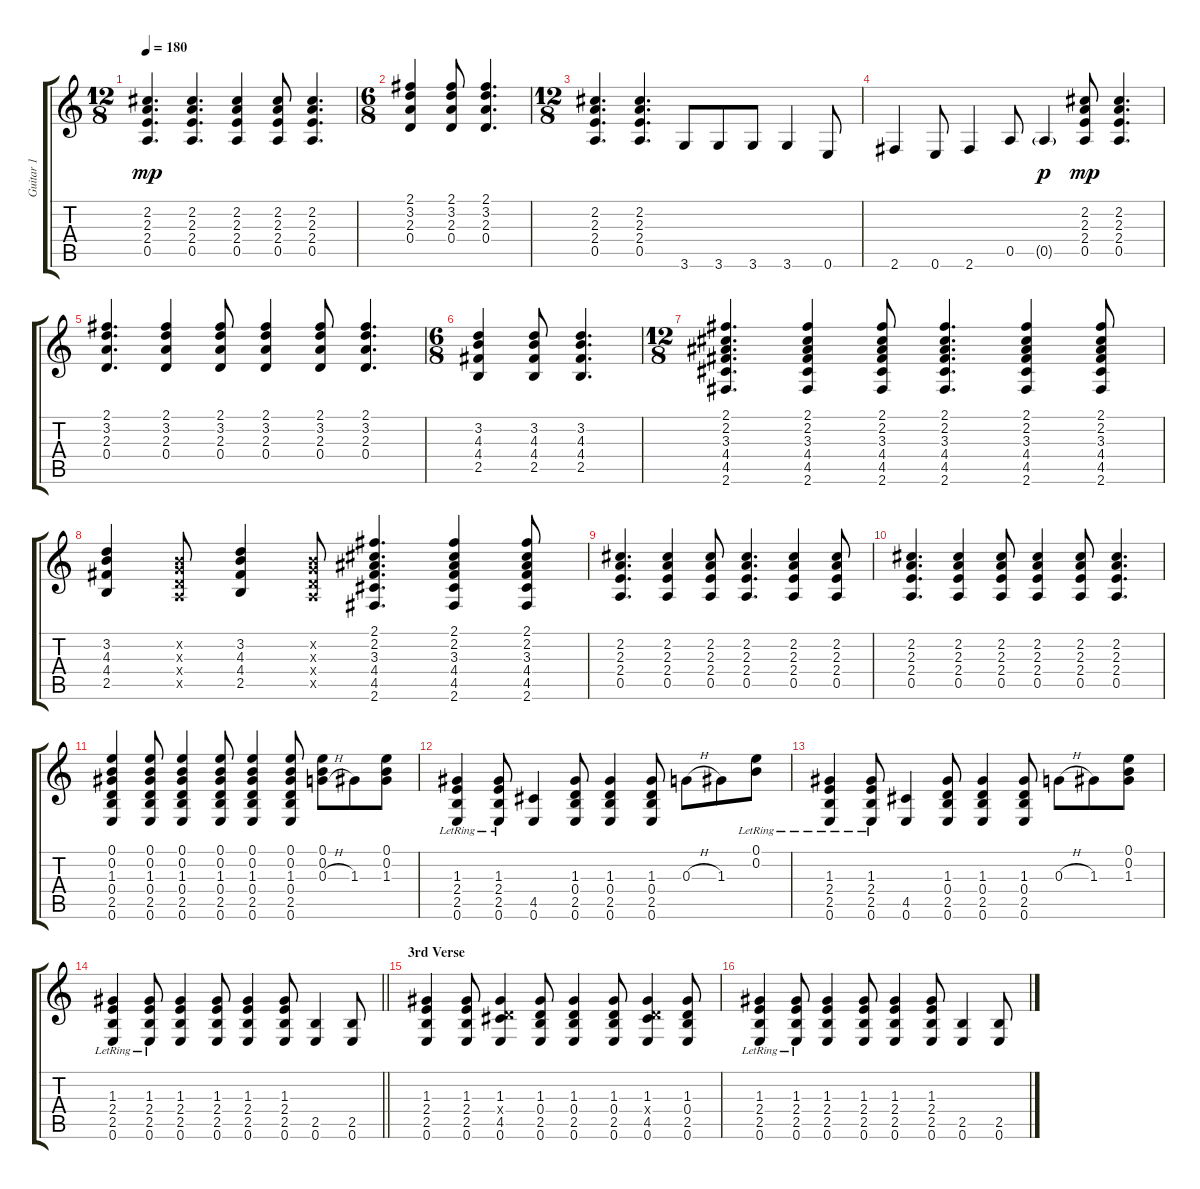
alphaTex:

\track ("Guitar 1" "Guitar 1") {instrument acousticguitarsteel}
\staff {score tabs}
\tuning (E4 B3 G3 D3 A2 E2) {hide}
\ts (12 8)
\tempo 180
\clef g2
\ks c
(2.2 2.3 2.4 0.5).4{d dy mp} (2.2 2.3 2.4 0.5).4{d} (2.2 2.3 2.4 0.5).4 (2.2 2.3 2.4 0.5).8 (2.2 2.3 2.4 0.5).4{d} |
\ts (6 8)
(2.1 3.2 2.3 0.4).4 (2.1 3.2 2.3 0.4).8 (2.1 3.2 2.3 0.4).4{d} |
\ts (12 8)
(2.2 2.3 2.4 0.5).4{d} (2.2 2.3 2.4 0.5).4{d} 3.6.8 3.6.8 3.6.8 3.6.4 0.6.8 |
2.6.4 0.6.8 2.6.4 0.5.8 0.5{g}.4{dy p} (2.2 2.3 2.4 0.5).8{dy mp} (2.2 2.3 2.4 0.5).4{d} |
(2.1 3.2 2.3 0.4).4{d} (2.1 3.2 2.3 0.4).4 (2.1 3.2 2.3 0.4).8 (2.1 3.2 2.3 0.4).4 (2.1 3.2 2.3 0.4).8 (2.1 3.2 2.3 0.4).4{d} |
\ts (6 8)
(3.2 4.3 4.4 2.5).4 (3.2 4.3 4.4 2.5).8 (3.2 4.3 4.4 2.5).4{d} |
\ts (12 8)
(2.1 2.2 3.3 4.4 4.5 2.6).4{d} (2.1 2.2 3.3 4.4 4.5 2.6).4 (2.1 2.2 3.3 4.4 4.5 2.6).8 (2.1 2.2 3.3 4.4 4.5 2.6).4{d} (2.1 2.2 3.3 4.4 4.5 2.6).4 (2.1 2.2 3.3 4.4 4.5 2.6).8 |
(3.2 4.3 4.4 2.5).4 (0.2{x} 0.3{x} 0.4{x} 0.5{x}).8 (3.2 4.3 4.4 2.5).4 (0.2{x} 0.3{x} 0.4{x} 0.5{x}).8 (2.1 2.2 3.3 4.4 4.5 2.6).4{d} (2.1 2.2 3.3 4.4 4.5 2.6).4 (2.1 2.2 3.3 4.4 4.5 2.6).8 |
(2.2 2.3 2.4 0.5).4{d} (2.2 2.3 2.4 0.5).4 (2.2 2.3 2.4 0.5).8 (2.2 2.3 2.4 0.5).4{d} (2.2 2.3 2.4 0.5).4 (2.2 2.3 2.4 0.5).8 |
(2.2 2.3 2.4 0.5).4{d} (2.2 2.3 2.4 0.5).4 (2.2 2.3 2.4 0.5).8 (2.2 2.3 2.4 0.5).4 (2.2 2.3 2.4 0.5).8 (2.2 2.3 2.4 0.5).4{d} |
(0.1 0.2 1.3 0.4 2.5 0.6).4 (0.1 0.2 1.3 0.4 2.5 0.6).8 (0.1 0.2 1.3 0.4 2.5 0.6).4 (0.1 0.2 1.3 0.4 2.5 0.6).8 (0.1 0.2 1.3 0.4 2.5 0.6).4 (0.1 0.2 1.3 0.4 2.5 0.6).8 (0.1 0.2 0.3{h}).8 1.3.8 (0.1 0.2 1.3).8 |
(1.3{lr} 2.4{lr} 2.5{lr} 0.6{lr}).4 (1.3{lr} 2.4{lr} 2.5{lr} 0.6{lr}).8 (4.5 0.6).4 (1.3 0.4 2.5 0.6).8 (1.3 0.4 2.5 0.6).4 (1.3 0.4 2.5 0.6).8 0.3{h}.8 1.3.8 (0.1{lr} 0.2{lr}).8 |
(1.3{lr} 2.4{lr} 2.5{lr} 0.6{lr}).4 (1.3{lr} 2.4{lr} 2.5{lr} 0.6{lr}).8 (4.5 0.6).4 (1.3 0.4 2.5 0.6).8 (1.3 0.4 2.5 0.6).4 (1.3 0.4 2.5 0.6).8 0.3{h}.8 1.3.8 (0.1 0.2 1.3).8 |
\barLineRight lightlight
(1.3{lr} 2.4{lr} 2.5{lr} 0.6{lr}).4 (1.3{lr} 2.4{lr} 2.5{lr} 0.6{lr}).8 (1.3 2.4 2.5 0.6).4 (1.3 2.4 2.5 0.6).8 (1.3 2.4 2.5 0.6).4 (1.3 2.4 2.5 0.6).8 (2.5 0.6).4 (2.5 0.6).8 |
\section ("" "3rd Verse")
(1.3 2.4 2.5 0.6).4 (1.3 2.4 2.5 0.6).8 (1.3 0.4{x} 4.5 0.6).4 (1.3 0.4 2.5 0.6).8 (1.3 0.4 2.5 0.6).4 (1.3 0.4 2.5 0.6).8 (1.3 0.4{x} 4.5 0.6).4 (1.3 0.4 2.5 0.6).8 |
(1.3{lr} 2.4{lr} 2.5{lr} 0.6{lr}).4 (1.3{lr} 2.4{lr} 2.5{lr} 0.6{lr}).8 (1.3 2.4 2.5 0.6).4 (1.3 2.4 2.5 0.6).8 (1.3 2.4 2.5 0.6).4 (1.3 2.4 2.5 0.6).8 (2.5 0.6).4 (2.5 0.6).8
